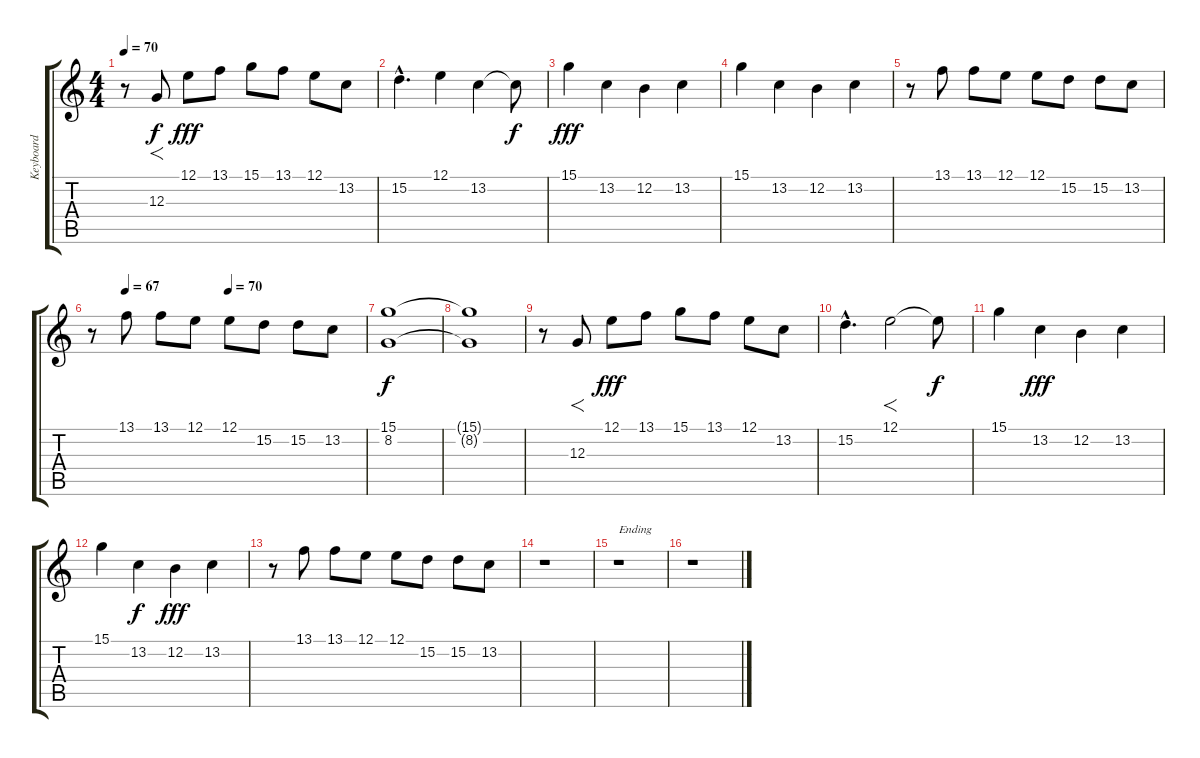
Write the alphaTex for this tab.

\track ("Keyboard" "Keyboard") {instrument stringensemble1}
\staff {score tabs}
\tuning (E4 B3 G3 D3 A2 E2) {hide}
\ts (4 4)
\tempo 70
\clef g2
\ks c
r.8{dy f} 12.3.8{f} 12.1.8{dy fff} 13.1.8 15.1.8 13.1.8 12.1.8 13.2.8 |
15.2{hac}.4{d} 12.1.4 13.2.4 13.2{t}.8{dy f} |
15.1.4{dy fff} 13.2.4 12.2.4 13.2.4 |
15.1.4 13.2.4 12.2.4 13.2.4 |
r.8 13.1.8 13.1.8 12.1.8 12.1.8 15.2.8 15.2.8 13.2.8 |
\tempo (67 0.125)
\tempo (70 0.5)
r.8 13.1.8 13.1.8 12.1.8 12.1.8 15.2.8 15.2.8 13.2.8 |
(15.1 8.2).1{dy f} |
(15.1{t} 8.2{t}).1 |
r.8 12.3.8{f} 12.1.8{dy fff} 13.1.8 15.1.8 13.1.8 12.1.8 13.2.8 |
15.2{hac}.4{d} 12.1.2{f} 12.1{t}.8{dy f} |
15.1.4 13.2.4{dy fff} 12.2.4 13.2.4 |
15.1.4 13.2.4{dy f} 12.2.4{dy fff} 13.2.4 |
r.8 13.1.8 13.1.8 12.1.8 12.1.8 15.2.8 15.2.8 13.2.8 |
r.1 |
r.1{txt "Ending"} |
r.1
